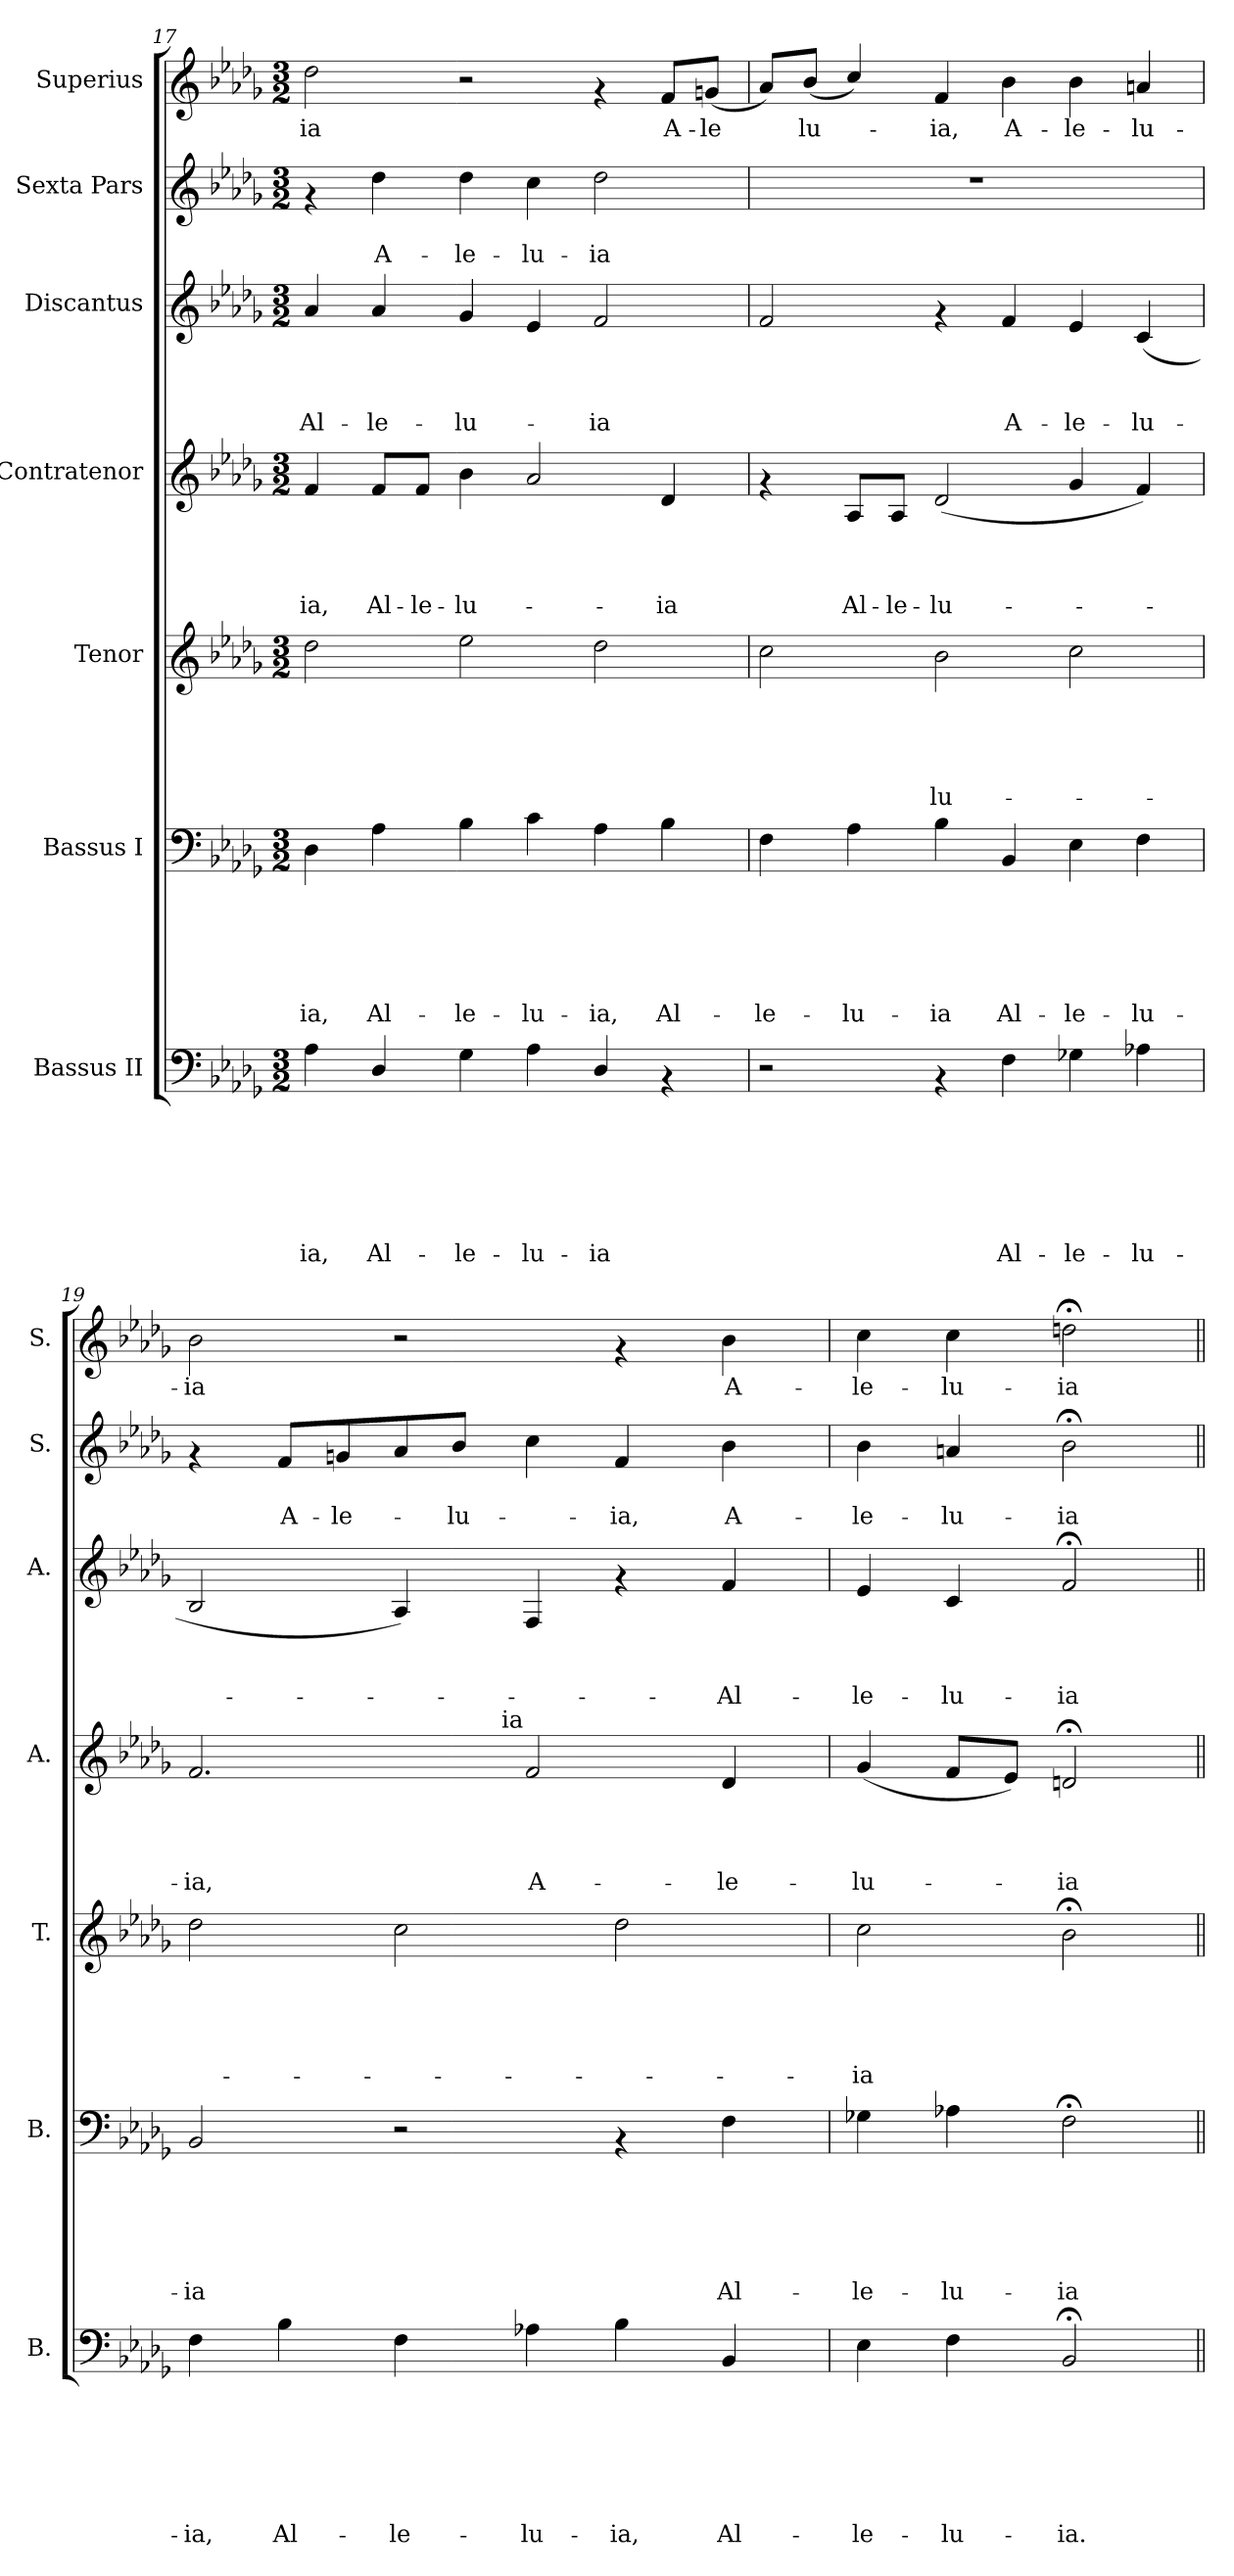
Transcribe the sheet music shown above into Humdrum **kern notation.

**kern	**text	**text	**text	**text	**text	**text	**text	**kern	**text	**text	**text	**text	**text	**text	**kern	**text	**text	**text	**text	**text	**kern	**text	**text	**text	**text	**kern	**text	**text	**text	**kern	**text	**text	**kern	**text
*part7	*part7	*part7	*part7	*part7	*part7	*part7	*part7	*part6	*part6	*part6	*part6	*part6	*part6	*part6	*part5	*part5	*part5	*part5	*part5	*part5	*part4	*part4	*part4	*part4	*part4	*part3	*part3	*part3	*part3	*part2	*part2	*part2	*part1	*part1
*staff7	*staff7	*staff7	*staff7	*staff7	*staff7	*staff7	*staff7	*staff6	*staff6	*staff6	*staff6	*staff6	*staff6	*staff6	*staff5	*staff5	*staff5	*staff5	*staff5	*staff5	*staff4	*staff4	*staff4	*staff4	*staff4	*staff3	*staff3	*staff3	*staff3	*staff2	*staff2	*staff2	*staff1	*staff1
*I"Bassus II	*	*	*	*	*	*	*	*I"Bassus I	*	*	*	*	*	*	*I"Tenor	*	*	*	*	*	*I"Contratenor	*	*	*	*	*I"Discantus	*	*	*	*I"Sexta Pars	*	*	*I"Superius	*
*I'B.	*	*	*	*	*	*	*	*I'B.	*	*	*	*	*	*	*I'T.	*	*	*	*	*	*I'A.	*	*	*	*	*I'A.	*	*	*	*I'S.	*	*	*I'S.	*
*clefF4	*	*	*	*	*	*	*	*clefF4	*	*	*	*	*	*	*clefG2	*	*	*	*	*	*clefG2	*	*	*	*	*clefG2	*	*	*	*clefG2	*	*	*clefG2	*
*k[b-e-a-d-g-]	*	*	*	*	*	*	*	*k[b-e-a-d-g-]	*	*	*	*	*	*	*k[b-e-a-d-g-]	*	*	*	*	*	*k[b-e-a-d-g-]	*	*	*	*	*k[b-e-a-d-g-]	*	*	*	*k[b-e-a-d-g-]	*	*	*k[b-e-a-d-g-]	*
*D-:	*	*	*	*	*	*	*	*D-:	*	*	*	*	*	*	*D-:	*	*	*	*	*	*D-:	*	*	*	*	*D-:	*	*	*	*D-:	*	*	*D-:	*
*M3/2	*	*	*	*	*	*	*	*M3/2	*	*	*	*	*	*	*M3/2	*	*	*	*	*	*M3/2	*	*	*	*	*M3/2	*	*	*	*M3/2	*	*	*M3/2	*
=17	=17	=17	=17	=17	=17	=17	=17	=17	=17	=17	=17	=17	=17	=17	=17	=17	=17	=17	=17	=17	=17	=17	=17	=17	=17	=17	=17	=17	=17	=17	=17	=17	=17	=17
!	!	!	!	!	!	!	!LO:LY:b	!	!	!	!	!	!	!LO:LY:b	!	!	!	!	!	!	!	!	!	!	!LO:LY:b	!	!	!	!LO:LY:b	!	!	!	!	!LO:LY:b
4A-\	.	.	.	.	.	.	-ia,	4D-\	.	.	.	.	.	-ia,	2dd-\	.	.	.	.	.	4f/	.	.	.	-ia,	4a-/	.	.	Al-	4rf	.	.	2dd-\	-ia
!	!	!	!	!	!	!	!LO:LY:b	!	!	!	!	!	!	!LO:LY:b	!	!	!	!	!	!	!	!	!	!	!LO:LY:b	!	!	!	!LO:LY:b	!	!	!LO:LY:b	!	!
4D-/	.	.	.	.	.	.	Al-	4A-\	.	.	.	.	.	Al-	.	.	.	.	.	.	8f/L	.	.	.	Al-	4a-/	.	.	-le-	4dd-\	.	A-	.	.
!	!	!	!	!	!	!	!	!	!	!	!	!	!	!	!	!	!	!	!	!	!	!	!	!	!LO:LY:b	!	!	!	!	!	!	!	!	!
.	.	.	.	.	.	.	.	.	.	.	.	.	.	.	.	.	.	.	.	.	8f/J	.	.	.	-le-	.	.	.	.	.	.	.	.	.
!	!	!	!	!	!	!	!LO:LY:b	!	!	!	!	!	!	!LO:LY:b	!	!	!	!	!	!	!	!	!	!	!LO:LY:b	!	!	!	!LO:LY:b	!	!	!LO:LY:b	!	!
4G-\	.	.	.	.	.	.	-le-	4B-\	.	.	.	.	.	-le-	2ee-\	.	.	.	.	.	4b-\	.	.	.	-lu-	4g-/	.	.	-lu-	4dd-\	.	-le-	2r	.
!	!	!	!	!	!	!	!LO:LY:b	!	!	!	!	!	!	!LO:LY:b	!	!	!	!	!	!	!	!	!	!	!	!	!	!	!	!	!	!LO:LY:b	!	!
4A-\	.	.	.	.	.	.	-lu-	4c\	.	.	.	.	.	-lu-	.	.	.	.	.	.	2a-/	.	.	.	.	4e-/	.	.	.	4cc\	.	-lu-	.	.
!	!	!	!	!	!	!	!LO:LY:b	!	!	!	!	!	!	!LO:LY:b	!	!	!	!	!	!	!	!	!	!	!	!	!	!	!LO:LY:b	!	!	!LO:LY:b	!	!
4D-/	.	.	.	.	.	.	-ia	4A-\	.	.	.	.	.	-ia,	2dd-\	.	.	.	.	.	.	.	.	.	.	2f/	.	.	-ia	2dd-\	.	-ia	4rf	.
!	!	!	!	!	!	!	!	!	!	!	!	!	!	!LO:LY:b	!	!	!	!	!	!	!	!	!	!	!LO:LY:b	!	!	!	!	!	!	!	!	!LO:LY:b
4rAA	.	.	.	.	.	.	.	4B-\	.	.	.	.	.	Al-	.	.	.	.	.	.	4d-/	.	.	.	-ia	.	.	.	.	.	.	.	8f/L	A-
!	!	!	!	!	!	!	!	!	!	!	!	!	!	!	!	!	!	!	!	!	!	!	!	!	!	!	!	!	!	!	!	!	!	!LO:LY:b
.	.	.	.	.	.	.	.	.	.	.	.	.	.	.	.	.	.	.	.	.	.	.	.	.	.	.	.	.	.	.	.	.	(<8gn/J	-le
=18	=18	=18	=18	=18	=18	=18	=18	=18	=18	=18	=18	=18	=18	=18	=18	=18	=18	=18	=18	=18	=18	=18	=18	=18	=18	=18	=18	=18	=18	=18	=18	=18	=18	=18
!	!	!	!	!	!	!	!	!	!	!	!	!	!	!LO:LY:b	!	!	!	!	!	!	!	!	!	!	!	!	!	!	!	!	!	!	!	!
2r	.	.	.	.	.	.	.	4F\	.	.	.	.	.	-le-	2cc\	.	.	.	.	.	4rf	.	.	.	.	2f/	.	.	.	1.r	.	.	8a-/L)	.
!	!	!	!	!	!	!	!	!	!	!	!	!	!	!	!	!	!	!	!	!	!	!	!	!	!	!	!	!	!	!	!	!	!	!LO:LY:b
.	.	.	.	.	.	.	.	.	.	.	.	.	.	.	.	.	.	.	.	.	.	.	.	.	.	.	.	.	.	.	.	.	(<8b-/J	lu-
!	!	!	!	!	!	!	!	!	!	!	!	!	!	!LO:LY:b	!	!	!	!	!	!	!	!	!	!	!LO:LY:b	!	!	!	!	!	!	!	!	!
.	.	.	.	.	.	.	.	4A-\	.	.	.	.	.	-lu-	.	.	.	.	.	.	8A-/L	.	.	.	Al-	.	.	.	.	.	.	.	4cc/)	.
!	!	!	!	!	!	!	!	!	!	!	!	!	!	!	!	!	!	!	!	!	!	!	!	!	!LO:LY:b	!	!	!	!	!	!	!	!	!
.	.	.	.	.	.	.	.	.	.	.	.	.	.	.	.	.	.	.	.	.	8A-/J	.	.	.	-le-	.	.	.	.	.	.	.	.	.
!	!	!	!	!	!	!	!	!	!	!	!	!	!	!LO:LY:b	!	!	!	!	!	!LO:LY:b	!	!	!	!	!LO:LY:b	!	!	!	!	!	!	!	!	!LO:LY:b
4rAA	.	.	.	.	.	.	.	4B-\	.	.	.	.	.	-ia	2b-\	.	.	.	.	-lu-	(<2d-/	.	.	.	-lu-	4rf	.	.	.	.	.	.	4f/	-ia,
!	!	!	!	!	!	!	!LO:LY:b	!	!	!	!	!	!	!LO:LY:b	!	!	!	!	!	!	!	!	!	!	!	!	!	!	!LO:LY:b	!	!	!	!	!LO:LY:b
4F\	.	.	.	.	.	.	Al-	4BB-/	.	.	.	.	.	Al-	.	.	.	.	.	.	.	.	.	.	.	4f/	.	.	A-	.	.	.	4b-\	A-
!	!	!	!	!	!	!	!LO:LY:b	!	!	!	!	!	!	!LO:LY:b	!	!	!	!	!	!	!	!	!	!	!	!	!	!	!LO:LY:b	!	!	!	!	!LO:LY:b
4G-X\	.	.	.	.	.	.	-le-	4E-\	.	.	.	.	.	-le-	2cc\	.	.	.	.	.	4g-/	.	.	.	.	4e-/	.	.	-le-	.	.	.	4b-\	-le-
!	!	!	!	!	!	!	!LO:LY:b	!	!	!	!	!	!	!LO:LY:b	!	!	!	!	!	!	!	!	!	!	!	!	!	!	!LO:LY:b	!	!	!	!	!LO:LY:b
4A-X\	.	.	.	.	.	.	-lu-	4F\	.	.	.	.	.	-lu-	.	.	.	.	.	.	4f/)	.	.	.	.	(<4c/	.	.	-lu-	.	.	.	4an/	-lu-
=19	=19	=19	=19	=19	=19	=19	=19	=19	=19	=19	=19	=19	=19	=19	=19	=19	=19	=19	=19	=19	=19	=19	=19	=19	=19	=19	=19	=19	=19	=19	=19	=19	=19	=19
!	!	!	!	!	!	!	!LO:LY:b	!	!	!	!	!	!	!LO:LY:b	!	!	!	!	!	!	!	!	!	!	!LO:LY:b	!	!	!	!	!	!	!	!	!LO:LY:b
*	*	*	*	*	*	*	*	*	*	*	*	*	*	*	*	*	*	*	*	*	*^	*	*	*	*	*	*	*	*	*	*	*	*	*
4F\	.	.	.	.	.	.	-ia,	2BB-/	.	.	.	.	.	-ia	2dd-\	.	.	.	.	.	2.f/	2ryy	.	.	.	-ia,	2B-/	.	.	.	4rf	.	.	2b-\	-ia
!	!	!	!	!	!	!	!LO:LY:b	!	!	!	!	!	!	!	!	!	!	!	!	!	!	!	!	!	!	!	!	!	!	!	!	!	!LO:LY:b	!	!
4B-\	.	.	.	.	.	.	Al-	.	.	.	.	.	.	.	.	.	.	.	.	.	.	.	.	.	.	.	.	.	.	.	8f/L	.	A-	.	.
!	!	!	!	!	!	!	!	!	!	!	!	!	!	!	!	!	!	!	!	!	!	!	!	!	!	!	!	!	!	!	!	!	!LO:LY:b	!	!
.	.	.	.	.	.	.	.	.	.	.	.	.	.	.	.	.	.	.	.	.	.	.	.	.	.	.	.	.	.	.	8gn/	.	-le-	.	.
!	!	!	!	!	!	!	!LO:LY:b	!	!	!	!	!	!	!	!	!	!	!	!	!	!	!	!	!	!	!	!	!	!	!	!	!	!	!	!
4F\	.	.	.	.	.	.	-le-	2r	.	.	.	.	.	.	2cc\	.	.	.	.	.	.	8..ryy	.	.	.	.	4A-/)	.	.	.	8a-/	.	.	2r	.
!	!	!	!	!	!	!	!	!	!	!	!	!	!	!	!	!	!	!	!	!	!	!	!	!	!	!	!	!	!	!	!	!	!LO:LY:b	!	!
.	.	.	.	.	.	.	.	.	.	.	.	.	.	.	.	.	.	.	.	.	.	.	.	.	.	.	.	.	.	.	8b-/J	.	-lu-	.	.
!	!	!	!	!	!	!	!	!	!	!	!	!	!	!	!	!	!	!	!	!	!	!LO:TX:a:t=ia	!	!	!	!	!	!	!	!	!	!	!	!	!
.	.	.	.	.	.	.	.	.	.	.	.	.	.	.	.	.	.	.	.	.	.	2ryy	.	.	.	.	.	.	.	.	.	.	.	.	.
!	!	!	!	!	!	!	!LO:LY:b	!	!	!	!	!	!	!	!	!	!	!	!	!	!	!	!	!	!	!LO:LY:b	!	!	!	!	!	!	!	!	!
4A-X\	.	.	.	.	.	.	-lu-	.	.	.	.	.	.	.	.	.	.	.	.	.	2f/	.	.	.	.	A-	4F/	.	.	.	4cc\	.	.	.	.
!	!	!	!	!	!	!	!LO:LY:b	!	!	!	!	!	!	!	!	!	!	!	!	!	!	!	!	!	!	!	!	!	!	!	!	!	!LO:LY:b	!	!
4B-\	.	.	.	.	.	.	-ia,	4rAA	.	.	.	.	.	.	2dd-\	.	.	.	.	.	.	.	.	.	.	.	4rf	.	.	.	4f/	.	-ia,	4rf	.
.	.	.	.	.	.	.	.	.	.	.	.	.	.	.	.	.	.	.	.	.	.	4ryy	.	.	.	.	.	.	.	.	.	.	.	.	.
!	!	!	!	!	!	!	!LO:LY:b	!	!	!	!	!	!	!LO:LY:b	!	!	!	!	!	!	!	!	!	!	!	!LO:LY:b	!	!	!	!LO:LY:b	!	!	!LO:LY:b	!	!LO:LY:b
4BB-/	.	.	.	.	.	.	Al-	4F\	.	.	.	.	.	Al-	.	.	.	.	.	.	4d-/	.	.	.	.	-le-	4f/	.	.	-Al-	4b-\	.	A-	4b-\	A-
.	.	.	.	.	.	.	.	.	.	.	.	.	.	.	.	.	.	.	.	.	.	32ryy	.	.	.	.	.	.	.	.	.	.	.	.	.
=20	=20	=20	=20	=20	=20	=20	=20	=20	=20	=20	=20	=20	=20	=20	=20	=20	=20	=20	=20	=20	=20	=20	=20	=20	=20	=20	=20	=20	=20	=20	=20	=20	=20	=20	=20
!	!	!	!	!	!	!	!LO:LY:b	!	!	!	!	!	!	!LO:LY:b	!	!	!	!	!	!LO:LY:b	!	!	!	!	!	!LO:LY:b	!	!	!	!LO:LY:b	!	!	!LO:LY:b	!	!LO:LY:b
*	*	*	*	*	*	*	*	*	*	*	*	*	*	*	*	*	*	*	*	*	*v	*v	*	*	*	*	*	*	*	*	*	*	*	*	*
4E-\	.	.	.	.	.	.	-le-	4G-X\	.	.	.	.	.	-le-	2cc\	.	.	.	.	-ia	(<4g-/	.	.	.	-lu-	4e-/	.	.	-le-	4b-\	.	-le-	4cc\	-le-
!	!	!	!	!	!	!	!LO:LY:b	!	!	!	!	!	!	!LO:LY:b	!	!	!	!	!	!	!	!	!	!	!	!	!	!	!LO:LY:b	!	!	!LO:LY:b	!	!LO:LY:b
4F\	.	.	.	.	.	.	-lu-	4A-X\	.	.	.	.	.	-lu-	.	.	.	.	.	.	8f/L	.	.	.	.	4c/	.	.	-lu-	4an/	.	-lu-	4cc\	-lu-
.	.	.	.	.	.	.	.	.	.	.	.	.	.	.	.	.	.	.	.	.	8e-/J)	.	.	.	.	.	.	.	.	.	.	.	.	.
!	!	!	!	!	!	!	!LO:LY:b	!	!	!	!	!	!	!LO:LY:b	!	!	!	!	!	!	!	!	!	!	!LO:LY:b	!	!	!	!LO:LY:b	!	!	!LO:LY:b	!	!LO:LY:b
2BB-;</	.	.	.	.	.	.	-ia.	2F;<\	.	.	.	.	.	-ia	2b-;<\	.	.	.	.	.	2dn;</	.	.	.	-ia	2f;</	.	.	-ia	2b-;<\	.	-ia	2ddn;<\	-ia
=||	=||	=||	=||	=||	=||	=||	=||	=||	=||	=||	=||	=||	=||	=||	=||	=||	=||	=||	=||	=||	=||	=||	=||	=||	=||	=||	=||	=||	=||	=||	=||	=||	=||	=||
*-	*-	*-	*-	*-	*-	*-	*-	*-	*-	*-	*-	*-	*-	*-	*-	*-	*-	*-	*-	*-	*-	*-	*-	*-	*-	*-	*-	*-	*-	*-	*-	*-	*-	*-
